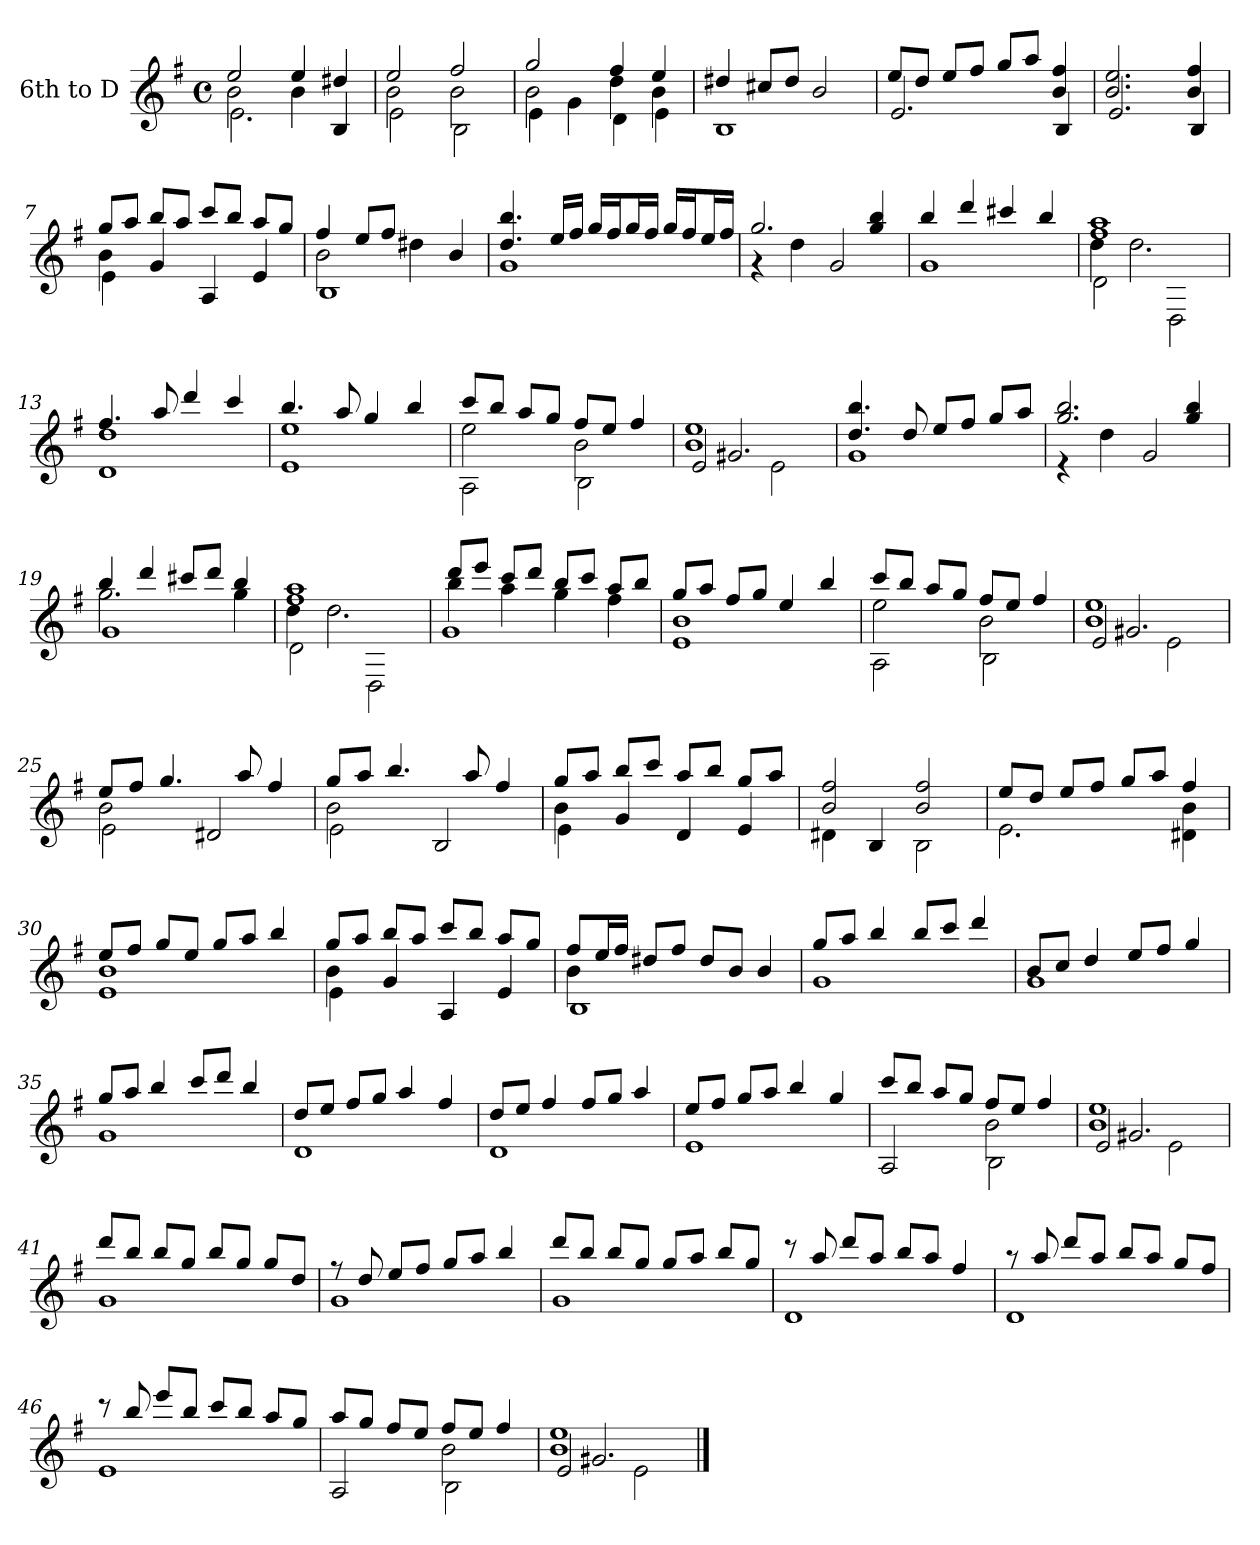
**kern
*part1
*staff1
*I"6th to D
!!LO:PB:g=z
*clefG2
*ITrd7c12
*k[f#]
*e:
*M4/4
*met(c)
*MM84
=1
*^
*	*^
2ei/	2Bi\	2.Ei\
4ei/	4Bi\	.
4d#Xi/	4ryy	4BBi/
=2	=2	=2
2ei/	2Bi\	2Ei\
2f#i/	2Bi\	2BBi\
=3	=3	=3
2gi/	2Bi\	4Ei\
.	.	4Gi\
4f#i/	4di\	4Di\
4ei/	4Bi\	4Ei\
*	*v	*v
=4	=4
4d#Xi/	1BBi
8c#Xi/L	.
8d#i/J	.
2Bi/	.
=5	=5
8ei/L	2.Ei/
8di/J	.
8ei/L	.
8f#i/J	.
8gi/L	.
8ai/J	.
4Bi/ 4f#i	4BBi/
!!LO:LB:g=z	!!
=6	=6
2.Bi/ 2.ei	2.Ei/
4Bi/ 4f#i	4BBi/
=7	=7
*	*^
8gi/L	4Bi\	4Ei\
8ai/J	.	.
8bi/L	4ryy	4Gi/
8ai/J	.	.
8cci/L	2ryy	4AAi/
8bi/J	.	.
8ai/L	.	4Ei/
8gi/J	.	.
=8	=8	=8
4f#i/	2Bi\	1BBi
8ei/L	.	.
8f#i/J	.	.
4d#Xi\	2ryy	.
4Bi/	.	.
*	*v	*v
=9	=9
4.di/ 4.bi	1Gi
16ei/LL	.
16f#i/JJ	.
16gi/LL	.
16f#i/J	.
16gi/L	.
16f#i/JJ	.
16gi/LL	.
16f#i/J	.
16ei/L	.
16f#i/JJ	.
=10	=10
2.gi/	4r
.	4di\
.	2Gi/
4gi/ 4bi	.
=11	=11
4bi/	1Gi
4ddi/	.
4cc#Xi/	.
4bi/	.
!!LO:LB:g=z	!!
=12	=12
*	*^
1f#i 1ai	4di\	2Di\
.	2.di\	.
.	.	2DDi\
=13	=13	=13
4.f#i/	1di	1Di
8ai/	.	.
4ddi/	.	.
4cci/	.	.
=14	=14	=14
4.bi/	1ei	1Ei
8ai/	.	.
4gi/	.	.
4bi/	.	.
=15	=15	=15
8cci/L	2ei\	2AAi\
8bi/J	.	.
8ai/L	.	.
8gi/J	.	.
8f#i/L	2Bi\	2BBi\
8ei/J	.	.
4f#i/	.	.
=16	=16	=16
1Bi 1ei	4ryy	2Ei/
.	2.G#Xi/	.
.	.	2Ei\
*	*v	*v
=17	=17
4.di/ 4.bi	1Gi
8di/	.
8ei/L	.
8f#i/J	.
8gi/L	.
8ai/J	.
!!LO:LB:g=z	!!
=18	=18
2.gi/ 2.bi	4r
.	4di\
.	2Gi/
4gi/ 4bi	.
=19	=19
*	*^
4bi/	2.gi\	1Gi
4ddi/	.	.
8cc#Xi/L	.	.
8ddi/J	.	.
4bi/	4gi\	.
=20	=20	=20
1f#i 1ai	4di\	2Di\
.	2.di\	.
.	.	2DDi\
=21	=21	=21
8ddi/L	4bi\	1Gi
8eei/J	.	.
8cci/L	4ai\	.
8ddi/J	.	.
8bi/L	4gi\	.
8cci/J	.	.
8ai/L	4f#i\	.
8bi/J	.	.
=22	=22	=22
8gi/L	1Bi	1Ei
8ai/J	.	.
8f#i/L	.	.
8gi/J	.	.
4ei/	.	.
4bi/	.	.
=23	=23	=23
8cci/L	2ei\	2AAi\
8bi/J	.	.
8ai/L	.	.
8gi/J	.	.
8f#i/L	2Bi\	2BBi\
8ei/J	.	.
4f#i/	.	.
!!LO:LB:g=z	!!	!!
=24	=24	=24
1Bi 1ei	4ryy	2Ei/
.	2.G#Xi/	.
.	.	2Ei\
=25	=25	=25
8ei/L	2Bi\	2Ei\
8f#i/J	.	.
4.gi/	.	.
.	2ryy	2D#Xi/
8ai/	.	.
4f#i/	.	.
=26	=26	=26
8gi/L	2Bi\	2Ei\
8ai/J	.	.
4.bi/	.	.
.	2ryy	2BBi/
8ai/	.	.
4f#i/	.	.
=27	=27	=27
8gi/L	4Bi\	4Ei\
8ai/J	.	.
8bi/L	4ryy	4Gi/
8cci/J	.	.
8ai/L	2ryy	4Di/
8bi/J	.	.
8gi/L	.	4Ei/
8ai/J	.	.
*	*v	*v
=28	=28
2Bi/ 2f#i	4D#Xi\
.	4BBi/
2Bi/ 2f#i	2BBi\
!!LO:LB:g=z	!!
=29	=29
8ei/L	2.Ei\
8di/J	.
8ei/L	.
8f#i/J	.
8gi/L	.
8ai/J	.
4f#i/	4D#Xi\ 4Bi
=30	=30
*	*^
8ei/L	1Bi	1Ei
8f#i/J	.	.
8gi/L	.	.
8ei/J	.	.
8gi/L	.	.
8ai/J	.	.
4bi/	.	.
=31	=31	=31
8gi/L	4Bi\	4Ei\
8ai/J	.	.
8bi/L	4ryy	4Gi/
8ai/J	.	.
8cci/L	2ryy	4AAi/
8bi/J	.	.
8ai/L	.	4Ei/
8gi/J	.	.
=32	=32	=32
8f#i/L	4Bi\	1BBi
16ei/L	.	.
16f#i/JJ	.	.
8d#Xi/L	4ryy	.
8f#i/J	.	.
8d#i/L	2ryy	.
8Bi/J	.	.
4Bi/	.	.
*	*v	*v
=33	=33
8gi/L	1Gi
8ai/J	.
4bi/	.
8bi/L	.
8cci/J	.
4ddi/	.
!!LO:LB:g=z	!!
=34	=34
8Bi/L	1Gi
8ci/J	.
4di/	.
8ei/L	.
8f#i/J	.
4gi/	.
=35	=35
8gi/L	1Gi
8ai/J	.
4bi/	.
8cci/L	.
8ddi/J	.
4bi/	.
=36	=36
8di/L	1Di
8ei/J	.
8f#i/L	.
8gi/J	.
4ai/	.
4f#i/	.
=37	=37
8di/L	1Di
8ei/J	.
4f#i/	.
8f#i/L	.
8gi/J	.
4ai/	.
=38	=38
8ei/L	1Ei
8f#i/J	.
8gi/L	.
8ai/J	.
4bi/	.
4gi/	.
!!LO:LB:g=z	!!
=39	=39
*	*^
8cci/L	2ryy	2AAi/
8bi/J	.	.
8ai/L	.	.
8gi/J	.	.
8f#i/L	2Bi\	2BBi\
8ei/J	.	.
4f#i/	.	.
=40	=40	=40
1Bi 1ei	4ryy	2Ei/
.	2.G#Xi/	.
.	.	2Ei\
*	*v	*v
=41	=41
8ddi/L	1Gi
8bi/J	.
8bi/L	.
8gi/J	.
8bi/L	.
8gi/J	.
8gi/L	.
8di/J	.
=42	=42
8r	1Gi
8di/	.
8ei/L	.
8f#i/J	.
8gi/L	.
8ai/J	.
4bi/	.
=43	=43
8ddi/L	1Gi
8bi/J	.
8bi/L	.
8gi/J	.
8gi/L	.
8ai/J	.
8bi/L	.
8gi/J	.
!!LO:LB:g=z	!!
=44	=44
8r	1Di
8ai/	.
8ddi/L	.
8ai/J	.
8bi/L	.
8ai/J	.
4f#i/	.
=45	=45
8r	1Di
8ai/	.
8ddi/L	.
8ai/J	.
8bi/L	.
8ai/J	.
8gi/L	.
8f#i/J	.
=46	=46
8r	1Ei
8bi/	.
8eei/L	.
8bi/J	.
8cci/L	.
8bi/J	.
8ai/L	.
8gi/J	.
=47	=47
*	*^
8ai/L	2ryy	2AAi/
8gi/J	.	.
8f#i/L	.	.
8ei/J	.	.
8f#i/L	2Bi\	2BBi\
8ei/J	.	.
4f#i/	.	.
=48	=48	=48
1Bi 1ei	4ryy	2Ei/
.	2.G#Xi/	.
.	.	2Ei\
*v	*v	*v
==
*-
